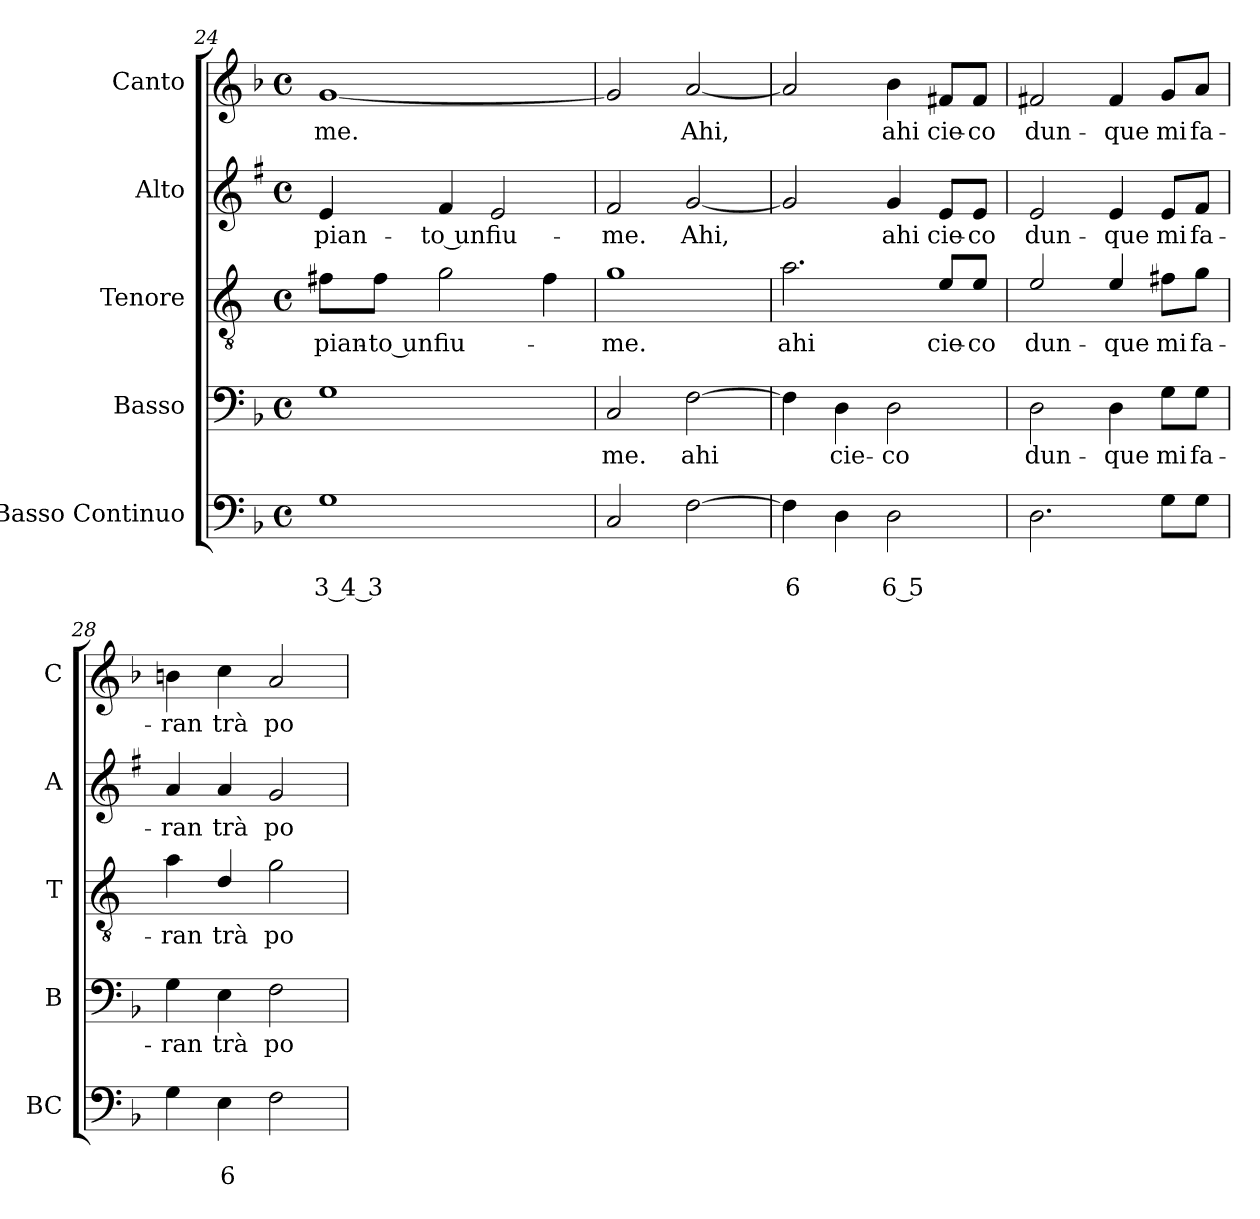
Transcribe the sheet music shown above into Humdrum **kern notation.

**kern	**text	**text	**kern	**text	**kern	**text	**kern	**text	**kern	**text
*part5	*part5	*part5	*part4	*part4	*part3	*part3	*part2	*part2	*part1	*part1
*staff5	*staff5	*staff5	*staff4	*staff4	*staff3	*staff3	*staff2	*staff2	*staff1	*staff1
*I"Basso Continuo	*	*	*I"Basso	*	*I"Tenore	*	*I"Alto	*	*I"Canto	*
*I'BC	*	*	*I'B	*	*I'T	*	*I'A	*	*I'C	*
*clefF4	*	*	*clefF4	*	*clefGv2	*	*clefG2	*	*clefG2	*
*	*	*	*	*	*ITrd4c7	*	*ITrd1c2	*	*	*
*k[b-]	*	*	*k[b-]	*	*k[b-]	*	*k[b-]	*	*k[b-]	*
*F:	*	*	*F:	*	*F:	*	*F:	*	*F:	*
*M4/4	*	*	*M4/4	*	*M4/4	*	*M4/4	*	*M4/4	*
*met(c)	*	*	*met(c)	*	*met(c)	*	*met(c)	*	*met(c)	*
=24	=24	=24	=24	=24	=24	=24	=24	=24	=24	=24
!	!	!LO:LY:b	!	!	!	!	!	!	!	!
!	!	!	!	!	!	!LO:LY:b	!	!	!	!
!	!	!	!	!	!	!	!	!LO:LY:b	!	!
!	!	!	!	!	!	!	!	!	!	!LO:LY:b
1G	.	3 4 3	1G	.	8Bn\L	pian-	4d/	pian-	[1g	-me.
!	!	!	!	!	!	!LO:LY:b	!	!	!	!
.	.	.	.	.	8B\J	-to un	.	.	.	.
!	!	!	!	!	!	!LO:LY:b	!	!	!	!
!	!	!	!	!	!	!	!	!LO:LY:b	!	!
.	.	.	.	.	2c\	fiu-	4e/	-to un	.	.
!	!	!	!	!	!	!	!	!LO:LY:b	!	!
.	.	.	.	.	.	.	2d/	fiu-	.	.
.	.	.	.	.	4B\	.	.	.	.	.
=25	=25	=25	=25	=25	=25	=25	=25	=25	=25	=25
!	!	!	!	!LO:LY:b	!	!	!	!	!	!
!	!	!	!	!	!	!LO:LY:b	!	!	!	!
!	!	!	!	!	!	!	!	!LO:LY:b	!	!
2C/	.	.	2C/	-me.	1c	-me.	2e/	-me.	2g/]	.
!	!	!	!	!LO:LY:b	!	!	!	!	!	!
!	!	!	!	!	!	!	!	!LO:LY:b	!	!
!	!	!	!	!	!	!	!	!	!	!LO:LY:b
[2F\	.	.	[2F\	ahi	.	.	[2f/	Ahi,	[2a/	Ahi,
=26	=26	=26	=26	=26	=26	=26	=26	=26	=26	=26
!	!	!LO:LY:b	!	!	!	!	!	!	!	!
!	!	!	!	!	!	!LO:LY:b	!	!	!	!
4F\]	.	6	4F\]	.	2.d\	ahi	2f/]	.	2a/]	.
!	!	!	!	!LO:LY:b	!	!	!	!	!	!
4D\	.	.	4D\	cie-	.	.	.	.	.	.
!	!	!LO:LY:b	!	!	!	!	!	!	!	!
!	!	!	!	!LO:LY:b	!	!	!	!	!	!
!	!	!	!	!	!	!	!	!LO:LY:b	!	!
!	!	!	!	!	!	!	!	!	!	!LO:LY:b
2D\	.	6 5	2D\	-co	.	.	4f/	ahi	4b-\	ahi
!	!	!	!	!	!	!LO:LY:b	!	!	!	!
!	!	!	!	!	!	!	!	!LO:LY:b	!	!
!	!	!	!	!	!	!	!	!	!	!LO:LY:b
.	.	.	.	.	8A/L	cie-	8d/L	cie-	8f#X/L	cie-
!	!	!	!	!	!	!LO:LY:b	!	!	!	!
!	!	!	!	!	!	!	!	!LO:LY:b	!	!
!	!	!	!	!	!	!	!	!	!	!LO:LY:b
.	.	.	.	.	8A/J	-co	8d/J	-co	8f#/J	-co
!!LO:PB:g=z
=27	=27	=27	=27	=27	=27	=27	=27	=27	=27	=27
!	!	!	!	!LO:LY:b	!	!	!	!	!	!
!	!	!	!	!	!	!LO:LY:b	!	!	!	!
!	!	!	!	!	!	!	!	!LO:LY:b	!	!
!	!	!	!	!	!	!	!	!	!	!LO:LY:b
2.D\	.	.	2D\	dun-	2A/	dun-	2d/	dun-	2f#X/	dun-
!	!	!	!	!LO:LY:b	!	!	!	!	!	!
!	!	!	!	!	!	!LO:LY:b	!	!	!	!
!	!	!	!	!	!	!	!	!LO:LY:b	!	!
!	!	!	!	!	!	!	!	!	!	!LO:LY:b
.	.	.	4D\	-que	4A/	-que	4d/	-que	4f#/	-que
!	!	!	!	!LO:LY:b	!	!	!	!	!	!
!	!	!	!	!	!	!LO:LY:b	!	!	!	!
!	!	!	!	!	!	!	!	!LO:LY:b	!	!
!	!	!	!	!	!	!	!	!	!	!LO:LY:b
8G\L	.	.	8G\L	mi	8Bn\L	mi	8d/L	mi	8g/L	mi
!	!	!	!	!LO:LY:b	!	!	!	!	!	!
!	!	!	!	!	!	!LO:LY:b	!	!	!	!
!	!	!	!	!	!	!	!	!LO:LY:b	!	!
!	!	!	!	!	!	!	!	!	!	!LO:LY:b
8G\J	.	.	8G\J	fa-	8c\J	fa-	8e/J	fa-	8a/J	fa-
=28	=28	=28	=28	=28	=28	=28	=28	=28	=28	=28
!	!	!	!	!LO:LY:b	!	!	!	!	!	!
!	!	!	!	!	!	!LO:LY:b	!	!	!	!
!	!	!	!	!	!	!	!	!LO:LY:b	!	!
!	!	!	!	!	!	!	!	!	!	!LO:LY:b
4G\	.	.	4G\	-ran	4d\	-ran	4g/	-ran	4bn\	-ran
!	!	!LO:LY:b	!	!	!	!	!	!	!	!
!	!	!	!	!LO:LY:b	!	!	!	!	!	!
!	!	!	!	!	!	!LO:LY:b	!	!	!	!
!	!	!	!	!	!	!	!	!LO:LY:b	!	!
!	!	!	!	!	!	!	!	!	!	!LO:LY:b
4E\	.	6	4E\	trà	4G/	trà	4g/	trà	4cc\	trà
!	!	!	!	!LO:LY:b	!	!	!	!	!	!
!	!	!	!	!	!	!LO:LY:b	!	!	!	!
!	!	!	!	!	!	!	!	!LO:LY:b	!	!
!	!	!	!	!	!	!	!	!	!	!LO:LY:b
2F\	.	.	2F\	po-	2c\	po-	2f/	po-	2a/	po-
=	=	=	=	=	=	=	=	=	=	=
*-	*-	*-	*-	*-	*-	*-	*-	*-	*-	*-
